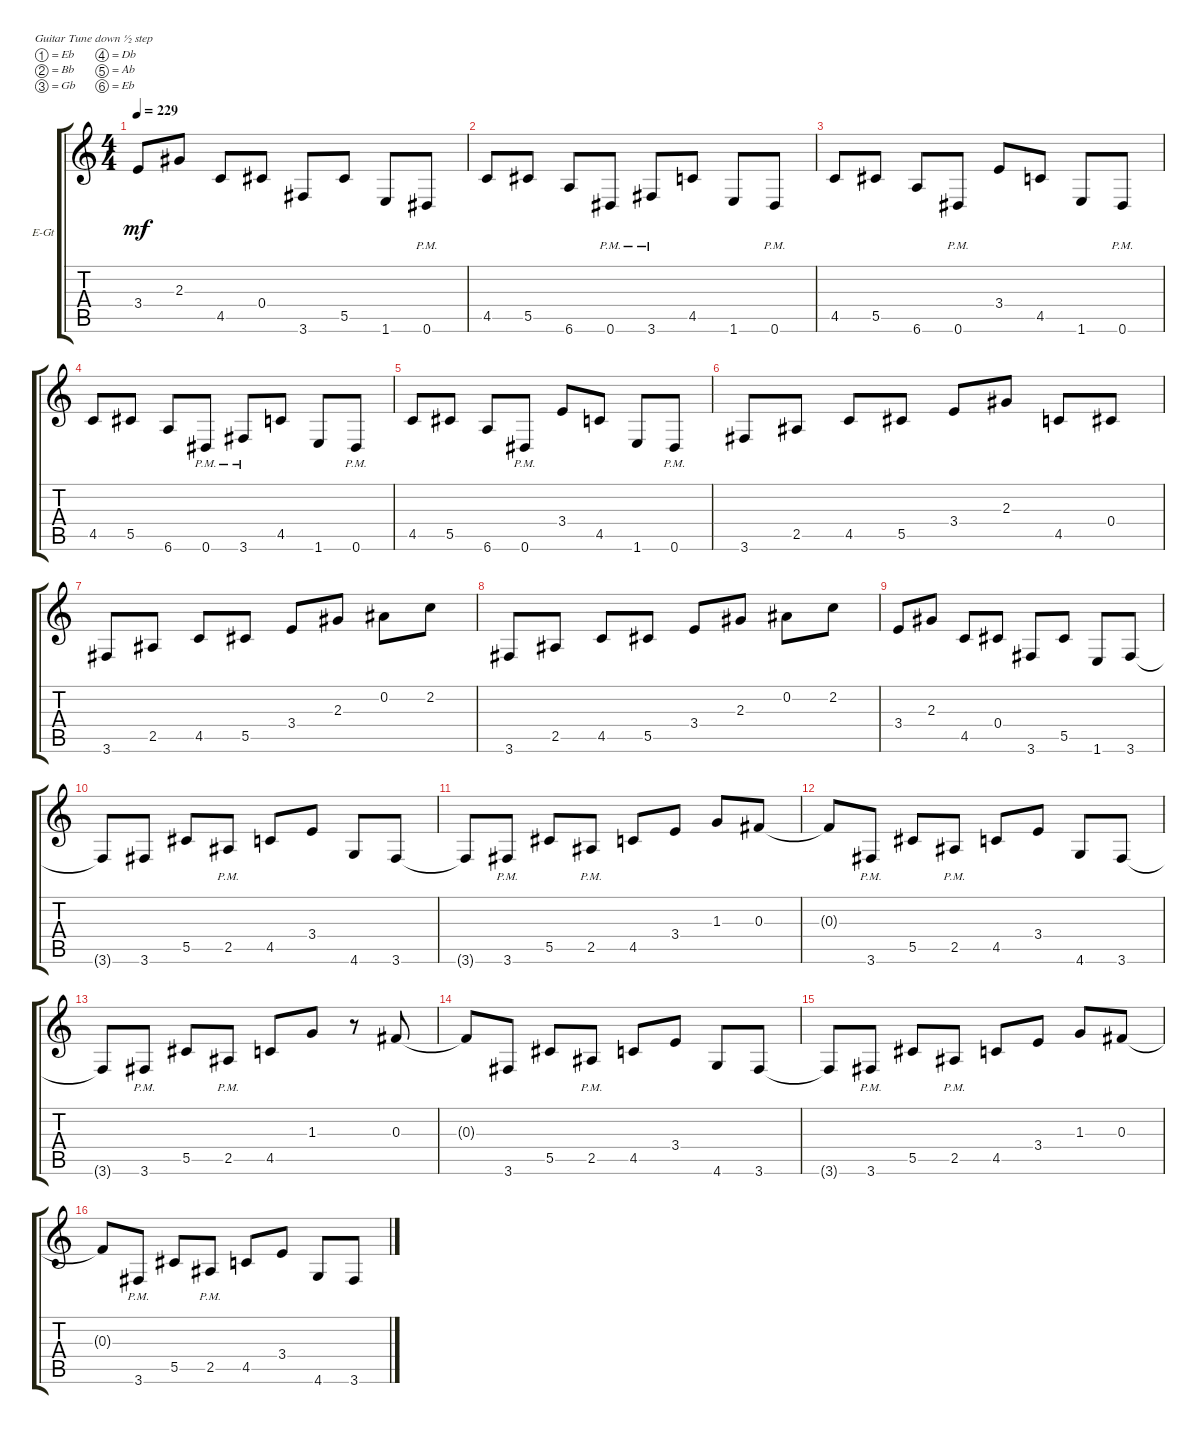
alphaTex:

\defaultSystemsLayout 4
\bracketExtendMode groupsimilarinstruments
\firstSystemTrackNameOrientation horizontal
\otherSystemsTrackNameOrientation horizontal
\track ("Electric Guitar" "E-Gt") {instrument overdrivenguitar}
\staff {score tabs}
\tuning (Eb4 Bb3 Gb3 Db3 Ab2 Eb2)
\ts (4 4)
\tempo 229
\clef g2
\ks c
3.4.8{dy mf} 2.3.8 4.5.8 0.4.8 3.6.8 5.5.8 1.6.8 0.6{pm}.8 |
4.5.8 5.5.8 6.6.8 0.6{pm}.8 3.6{pm}.8 4.5.8 1.6.8 0.6{pm}.8 |
4.5.8 5.5.8 6.6.8 0.6{pm}.8 3.4.8 4.5.8 1.6.8 0.6{pm}.8 |
4.5.8 5.5.8 6.6.8 0.6{pm}.8 3.6{pm}.8 4.5.8 1.6.8 0.6{pm}.8 |
4.5.8 5.5.8 6.6.8 0.6{pm}.8 3.4.8 4.5.8 1.6.8 0.6{pm}.8 |
3.6.8 2.5.8 4.5.8 5.5.8 3.4.8 2.3.8 4.5.8 0.4.8 |
3.6.8 2.5.8 4.5.8 5.5.8 3.4.8 2.3.8 0.2.8 2.2.8 |
3.6.8 2.5.8 4.5.8 5.5.8 3.4.8 2.3.8 0.2.8 2.2.8 |
3.4.8 2.3.8 4.5.8 0.4.8 3.6.8 5.5.8 1.6.8 3.6.8 |
3.6{t}.8 3.6.8 5.5.8 2.5{pm}.8 4.5.8 3.4.8 4.6.8 3.6.8 |
3.6{t}.8 3.6{pm}.8 5.5.8 2.5{pm}.8 4.5.8 3.4.8 1.3.8 0.3.8 |
0.3{t}.8 3.6{pm}.8 5.5.8 2.5{pm}.8 4.5.8 3.4.8 4.6.8 3.6.8 |
3.6{t}.8 3.6{pm}.8 5.5.8 2.5{pm}.8 4.5.8 1.3.8 r.8 0.3.8 |
0.3{t}.8 3.6.8 5.5.8 2.5{pm}.8 4.5.8 3.4.8 4.6.8 3.6.8 |
3.6{t}.8 3.6{pm}.8 5.5.8 2.5{pm}.8 4.5.8 3.4.8 1.3.8 0.3.8 |
0.3{t}.8 3.6{pm}.8 5.5.8 2.5{pm}.8 4.5.8 3.4.8 4.6.8 3.6.8
